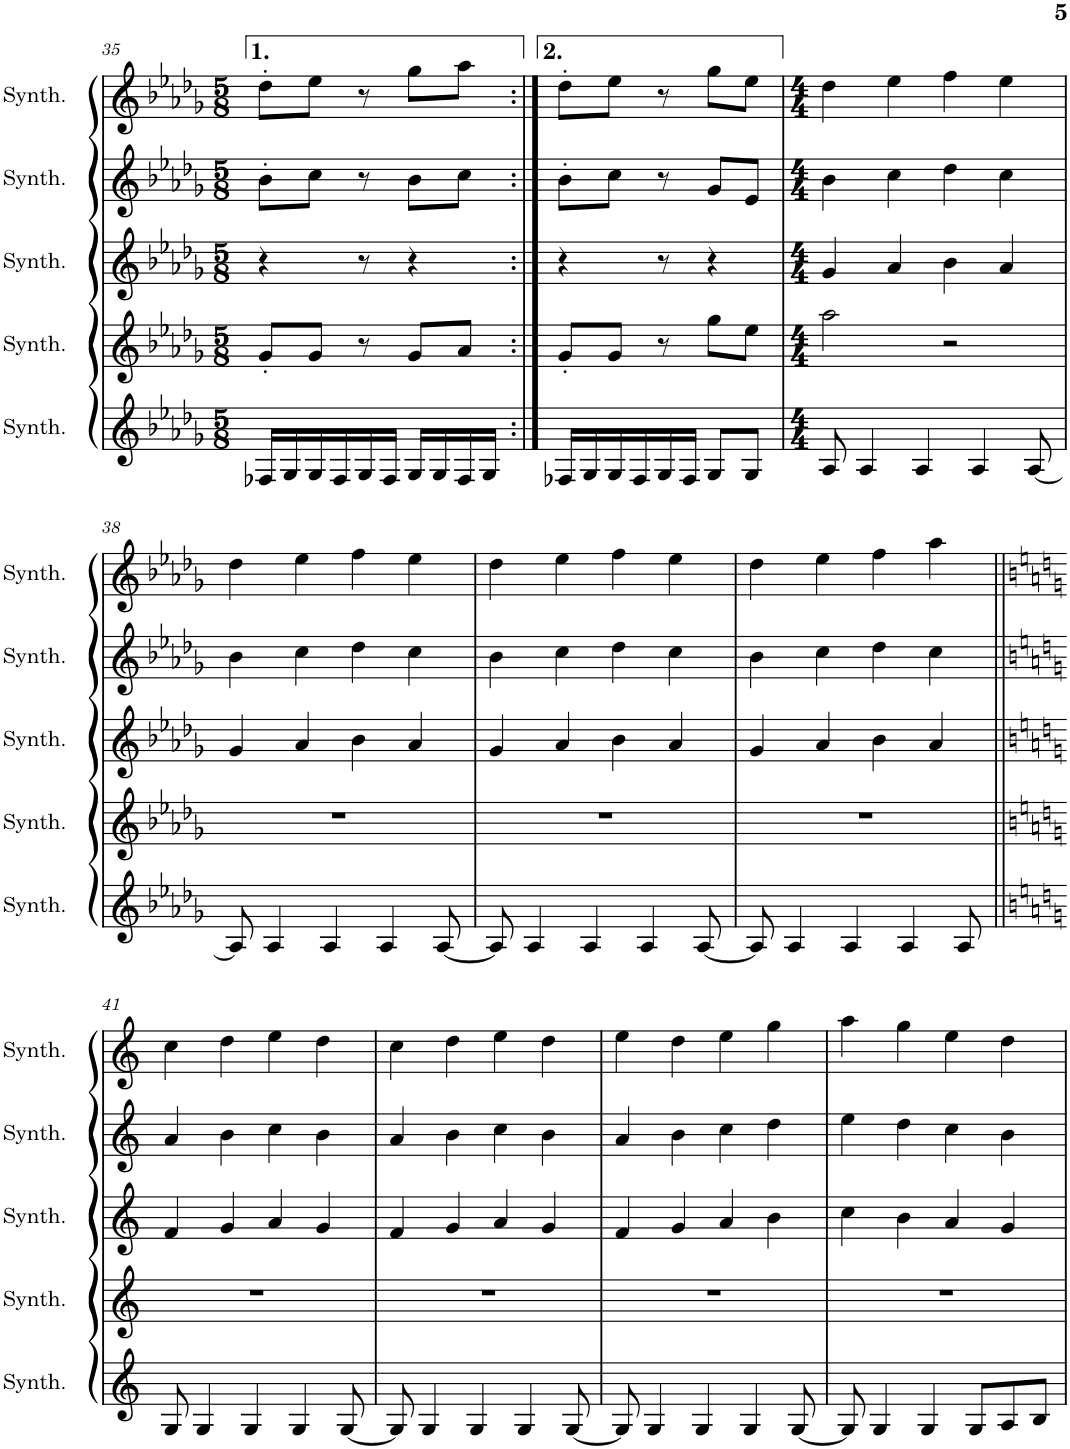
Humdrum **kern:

**kern	**kern	**kern	**kern	**kern
*part5	*part4	*part3	*part2	*part1
*staff5	*staff4	*staff3	*staff2	*staff1
*I"Square Synthesizer	*I"Square Synthesizer	*I"Square Synthesizer	*I"Square Synthesizer	*I"Square Synthesizer
*I'Synth.	*I'Synth.	*I'Synth.	*I'Synth.	*I'Synth.
!!LO:PB:g=z
*clefG2	*clefG2	*clefG2	*clefG2	*clefG2
*k[b-e-a-d-g-]	*k[b-e-a-d-g-]	*k[b-e-a-d-g-]	*k[b-e-a-d-g-]	*k[b-e-a-d-g-]
*M5/8	*M5/8	*M5/8	*M5/8	*M5/8
=35	=35	=35	=35	=35
16F-X/LL	8g-'/L	4r	8b-'\L	8dd-'\L
16G-/	.	.	.	.
16G-/	8g-/J	.	8cc\J	8ee-\J
16F-/	.	.	.	.
16G-/	8r	8r	8r	8r
16F-/JJ	.	.	.	.
16G-/LL	8g-/L	4r	8b-\L	8gg-\L
16G-/	.	.	.	.
16F-/	8a-/J	.	8cc\J	8aa-\J
16G-/JJ	.	.	.	.
=36:|!	=36:|!	=36:|!	=36:|!	=36:|!
16F-X/LL	8g-'/L	4r	8b-'\L	8dd-'\L
16G-/	.	.	.	.
16G-/	8g-/J	.	8cc\J	8ee-\J
16F-/	.	.	.	.
16G-/	8r	8r	8r	8r
16F-/JJ	.	.	.	.
8G-/L	8gg-\L	4r	8g-/L	8gg-\L
8G-/J	8ee-\J	.	8e-/J	8ee-\J
=37	=37	=37	=37	=37
*M4/4	*M4/4	*M4/4	*M4/4	*M4/4
8A-/	2aa-\	4g-/	4b-\	4dd-\
4A-/	.	.	.	.
.	.	4a-/	4cc\	4ee-\
4A-/	.	.	.	.
.	2r	4b-\	4dd-\	4ff\
4A-/	.	.	.	.
.	.	4a-/	4cc\	4ee-\
[8A-/	.	.	.	.
!!LO:LB:g=z
=38	=38	=38	=38	=38
8A-/]	1r	4g-/	4b-\	4dd-\
4A-/	.	.	.	.
.	.	4a-/	4cc\	4ee-\
4A-/	.	.	.	.
.	.	4b-\	4dd-\	4ff\
4A-/	.	.	.	.
.	.	4a-/	4cc\	4ee-\
[8A-/	.	.	.	.
=39	=39	=39	=39	=39
8A-/]	1r	4g-/	4b-\	4dd-\
4A-/	.	.	.	.
.	.	4a-/	4cc\	4ee-\
4A-/	.	.	.	.
.	.	4b-\	4dd-\	4ff\
4A-/	.	.	.	.
.	.	4a-/	4cc\	4ee-\
[8A-/	.	.	.	.
=40	=40	=40	=40	=40
8A-/]	1r	4g-/	4b-\	4dd-\
4A-/	.	.	.	.
.	.	4a-/	4cc\	4ee-\
4A-/	.	.	.	.
.	.	4b-\	4dd-\	4ff\
4A-/	.	.	.	.
.	.	4a-/	4cc\	4aa-\
8A-/	.	.	.	.
!!LO:LB:g=z
=41||	=41||	=41||	=41||	=41||
*k[]	*k[]	*k[]	*k[]	*k[]
8G/	1r	4f/	4a/	4cc\
4G/	.	.	.	.
.	.	4g/	4b\	4dd\
4G/	.	.	.	.
.	.	4a/	4cc\	4ee\
4G/	.	.	.	.
.	.	4g/	4b\	4dd\
[8G/	.	.	.	.
=42	=42	=42	=42	=42
8G/]	1r	4f/	4a/	4cc\
4G/	.	.	.	.
.	.	4g/	4b\	4dd\
4G/	.	.	.	.
.	.	4a/	4cc\	4ee\
4G/	.	.	.	.
.	.	4g/	4b\	4dd\
[8G/	.	.	.	.
=43	=43	=43	=43	=43
8G/]	1r	4f/	4a/	4ee\
4G/	.	.	.	.
.	.	4g/	4b\	4dd\
4G/	.	.	.	.
.	.	4a/	4cc\	4ee\
4G/	.	.	.	.
.	.	4b\	4dd\	4gg\
[8G/	.	.	.	.
=44	=44	=44	=44	=44
8G/]	1r	4cc\	4ee\	4aa\
4G/	.	.	.	.
.	.	4b\	4dd\	4gg\
4G/	.	.	.	.
.	.	4a/	4cc\	4ee\
8G/L	.	.	.	.
8A/	.	4g/	4b\	4dd\
8B/J	.	.	.	.
=	=	=	=	=
*-	*-	*-	*-	*-
